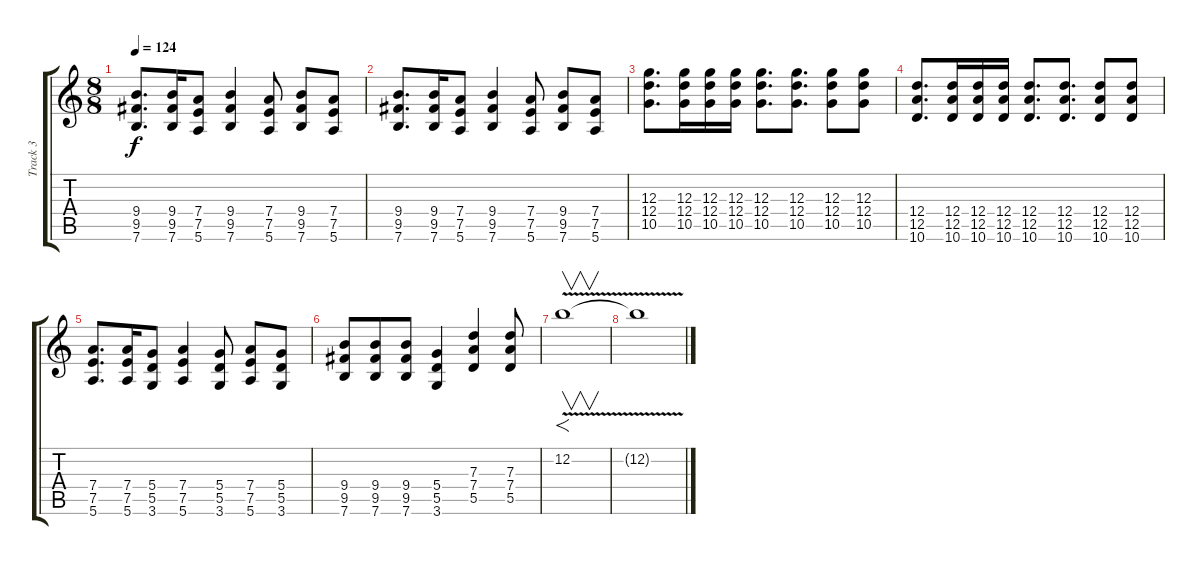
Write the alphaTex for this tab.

\track ("Track 3" "Track 3") {instrument overdrivenguitar}
\staff {score tabs}
\tuning (E4 B3 G3 D3 A2 E2) {hide}
\ts (8 8)
\tempo 124
\clef g2
\ks c
(9.4 9.5 7.6).8{d dy f} (9.4 9.5 7.6).16 (7.4 7.5 5.6).8 (9.4 9.5 7.6).4 (7.4 7.5 5.6).8 (9.4 9.5 7.6).8 (7.4 7.5 5.6).8 |
(9.4 9.5 7.6).8{d} (9.4 9.5 7.6).16 (7.4 7.5 5.6).8 (9.4 9.5 7.6).4 (7.4 7.5 5.6).8 (9.4 9.5 7.6).8 (7.4 7.5 5.6).8 |
(12.3 12.4 10.5).8{d} (12.3 12.4 10.5).16 (12.3 12.4 10.5).16 (12.3 12.4 10.5).16 (12.3 12.4 10.5).8{d} (12.3 12.4 10.5).8{d} (12.3 12.4 10.5).8 (12.3 12.4 10.5).8 |
(12.4 12.5 10.6).8{d} (12.4 12.5 10.6).16 (12.4 12.5 10.6).16 (12.4 12.5 10.6).16 (12.4 12.5 10.6).8{d} (12.4 12.5 10.6).8{d} (12.4 12.5 10.6).8 (12.4 12.5 10.6).8 |
(7.4 7.5 5.6).8{d} (7.4 7.5 5.6).16 (5.4 5.5 3.6).8 (7.4 7.5 5.6).4 (5.4 5.5 3.6).8 (7.4 7.5 5.6).8 (5.4 5.5 3.6).8 |
(9.4 9.5 7.6).8 (9.4 9.5 7.6).8 (9.4 9.5 7.6).8 (5.4 5.5 3.6).4 (7.3 7.4 5.5).4 (7.3 7.4 5.5).8 |
12.2{v}.1{f v} |
12.2{t}.1
